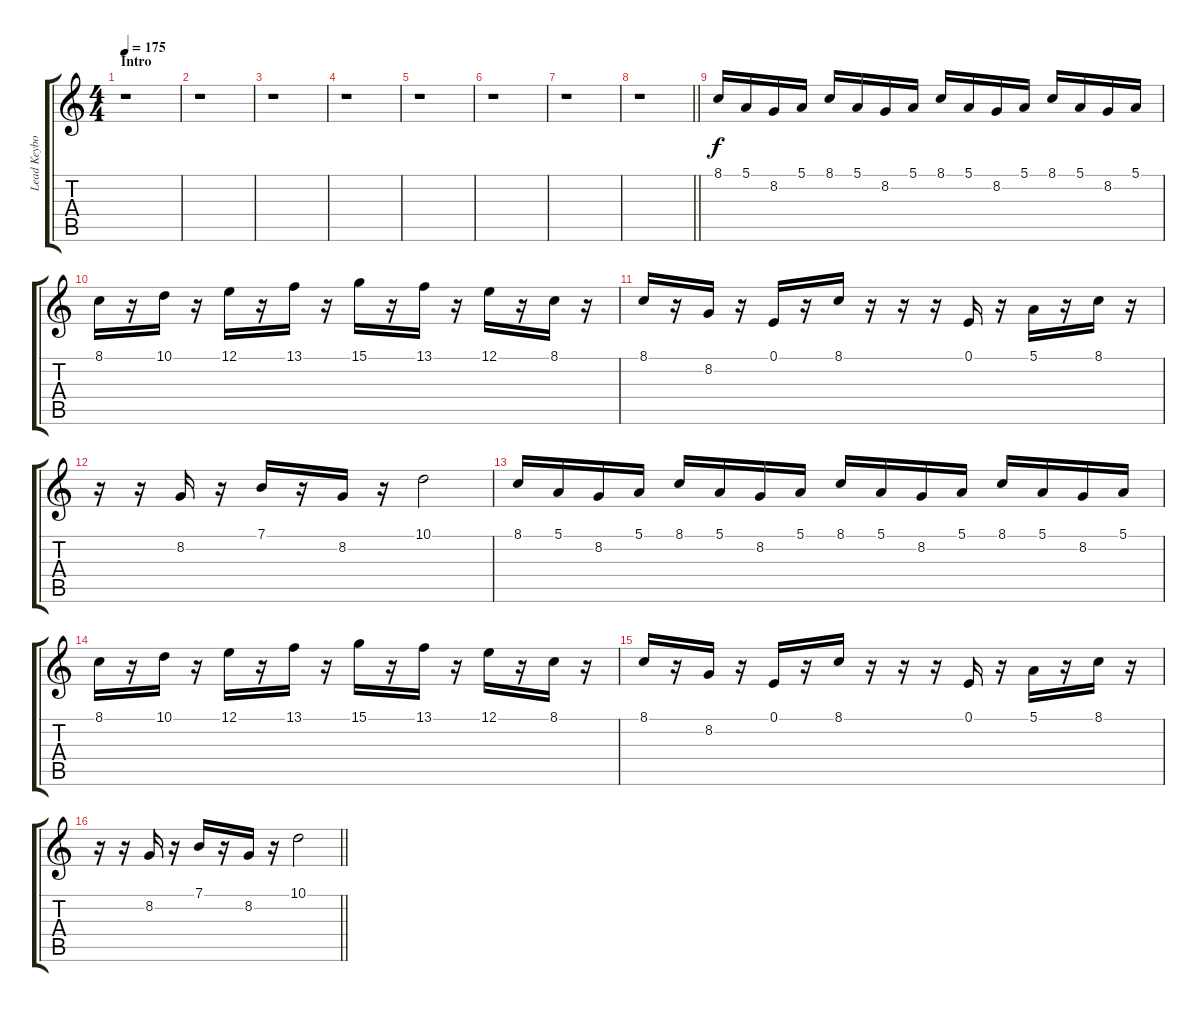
\track ("Lead Keyboard: Manuel Schallinger" "Lead Keybo") {instrument fx4atmosphere}
\staff {score tabs}
\tuning (E4 B3 G3 D3 A2 E2) {hide}
\ts (4 4)
\section ("" "Intro")
\tempo 175
\clef g2
\ks aminor
r.1{dy f instrument fx4atmosphere} |
r.1 |
r.1 |
r.1 |
r.1 |
r.1 |
r.1 |
\barLineRight lightlight
r.1 |
8.1.16 5.1.16 8.2.16 5.1.16 8.1.16 5.1.16 8.2.16 5.1.16 8.1.16 5.1.16 8.2.16 5.1.16 8.1.16 5.1.16 8.2.16 5.1.16 |
8.1.16 r.16 10.1.16 r.16 12.1.16 r.16 13.1.16 r.16 15.1.16 r.16 13.1.16 r.16 12.1.16 r.16 8.1.16 r.16 |
8.1.16 r.16 8.2.16 r.16 0.1.16 r.16 8.1.16 r.16 r.16 r.16 0.1.16 r.16 5.1.16 r.16 8.1.16 r.16 |
r.16 r.16 8.2.16 r.16 7.1.16 r.16 8.2.16 r.16 10.1.2 |
8.1.16 5.1.16 8.2.16 5.1.16 8.1.16 5.1.16 8.2.16 5.1.16 8.1.16 5.1.16 8.2.16 5.1.16 8.1.16 5.1.16 8.2.16 5.1.16 |
8.1.16 r.16 10.1.16 r.16 12.1.16 r.16 13.1.16 r.16 15.1.16 r.16 13.1.16 r.16 12.1.16 r.16 8.1.16 r.16 |
8.1.16 r.16 8.2.16 r.16 0.1.16 r.16 8.1.16 r.16 r.16 r.16 0.1.16 r.16 5.1.16 r.16 8.1.16 r.16 |
\barLineRight lightlight
r.16 r.16 8.2.16 r.16 7.1.16 r.16 8.2.16 r.16 10.1.2
